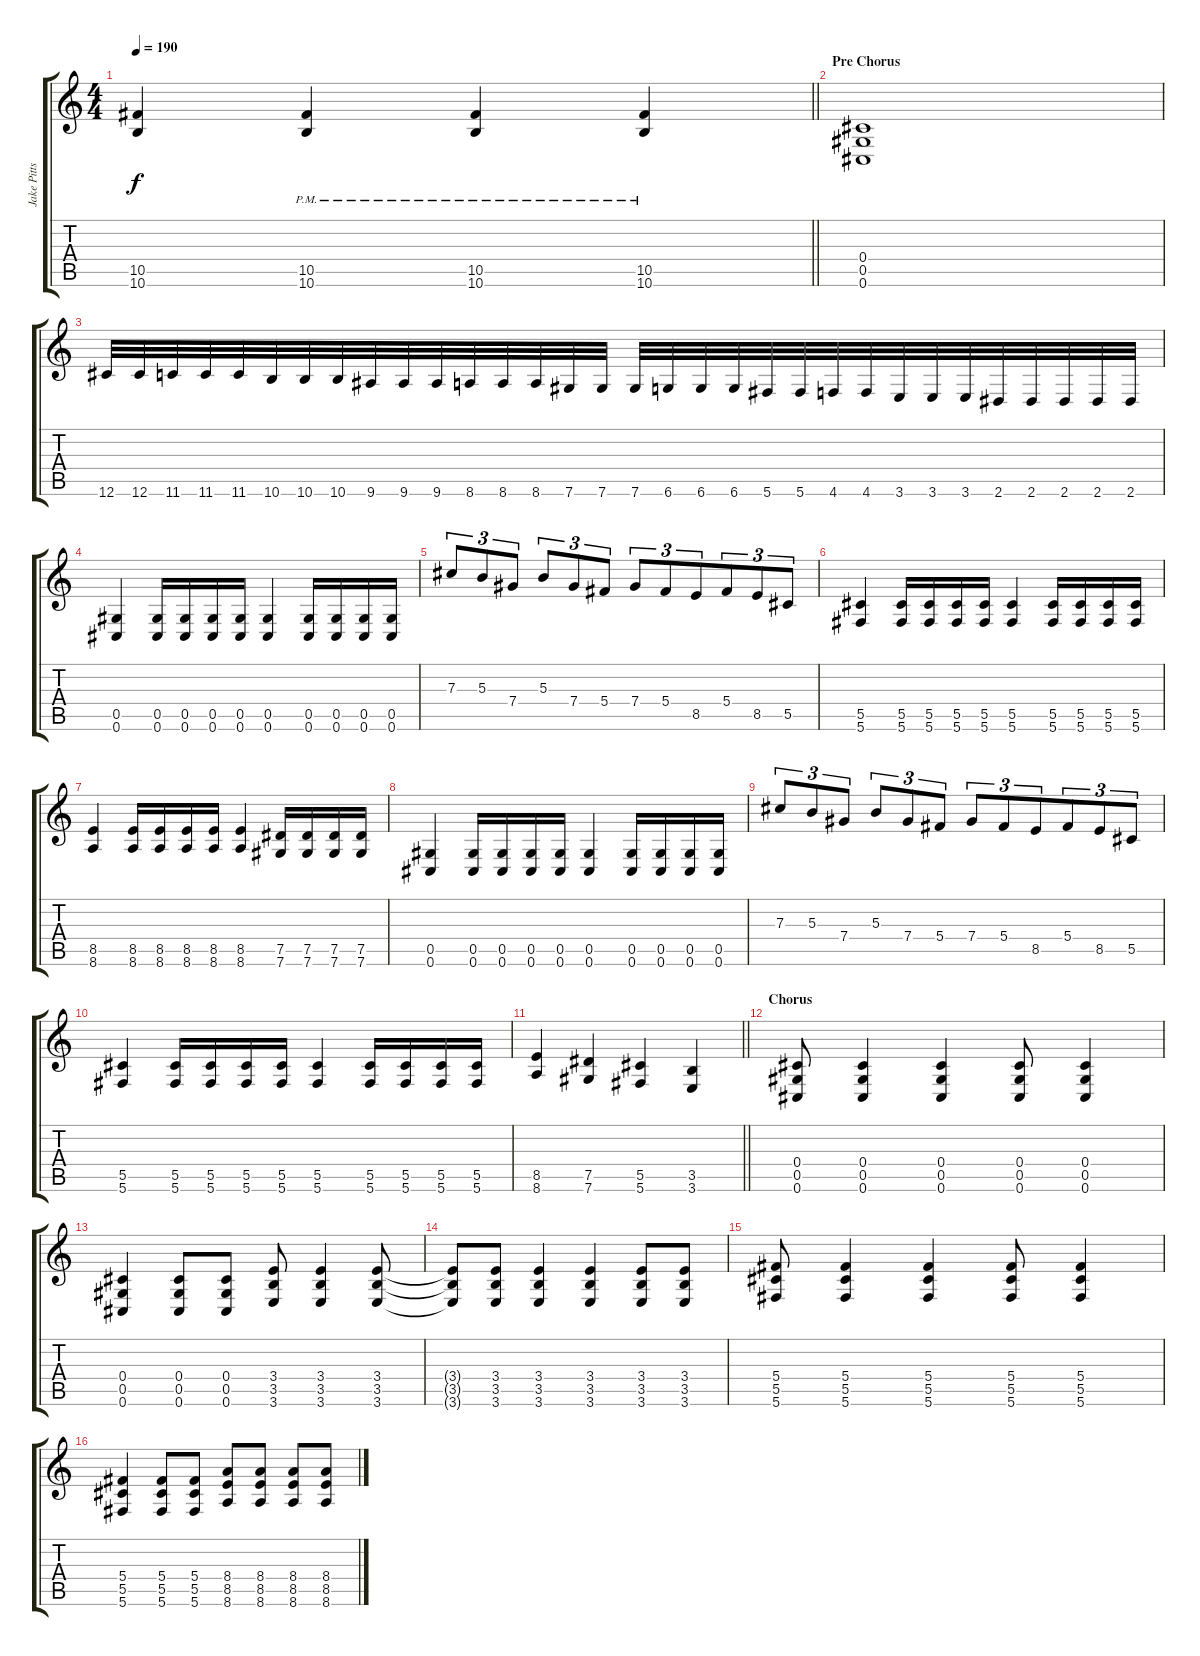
\track ("Jake Pitts(Solo)" "Jake Pitts") {instrument distortionguitar}
\staff {score tabs}
\tuning (Eb4 Bb3 Gb3 Db3 Ab2 Db2) {hide}
\ts (4 4)
\tempo 190
\clef g2
\barLineRight lightlight
\ks c
(10.5 10.6).4{dy f} (10.5{pm} 10.6{pm}).4 (10.5{pm} 10.6{pm}).4 (10.5{pm} 10.6{pm}).4 |
\section ("" "Pre Chorus")
(0.4 0.5 0.6).1 |
12.6.32{beam merge} 12.6.32 11.6.32 11.6.32 11.6.32{beam merge} 10.6.32 10.6.32 10.6.32{beam merge} 9.6.32 9.6.32{beam merge} 9.6.32 8.6.32 8.6.32 8.6.32 7.6.32 7.6.32 7.6.32{beam merge} 6.6.32 6.6.32 6.6.32 5.6.32 5.6.32 4.6.32 4.6.32{beam merge} 3.6.32 3.6.32{beam merge} 3.6.32 2.6.32 2.6.32 2.6.32 2.6.32{beam merge} 2.6.32 |
(0.5 0.6).4 (0.5 0.6).16{beam merge} (0.5 0.6).16 (0.5 0.6).16 (0.5 0.6).16{beam merge} (0.5 0.6).4 (0.5 0.6).16 (0.5 0.6).16{beam merge} (0.5 0.6).16{beam merge} (0.5 0.6).16 |
7.3.8{tu (3 2) beam merge} 5.3.8{tu (3 2)} 7.4.8{tu (3 2)} 5.3.8{tu (3 2)} 7.4.8{tu (3 2)} 5.4.8{tu (3 2)} 7.4.8{tu (3 2)} 5.4.8{tu (3 2)} 8.5.8{tu (3 2) beam merge} 5.4.8{tu (3 2) beam merge} 8.5.8{tu (3 2)} 5.5.8{tu (3 2)} |
(5.5 5.6).4 (5.5 5.6).16{beam merge} (5.5 5.6).16 (5.5 5.6).16 (5.5 5.6).16{beam merge} (5.5 5.6).4 (5.5 5.6).16 (5.5 5.6).16{beam merge} (5.5 5.6).16{beam merge} (5.5 5.6).16 |
(8.5 8.6).4 (8.5 8.6).16{beam merge} (8.5 8.6).16 (8.5 8.6).16 (8.5 8.6).16{beam merge} (8.5 8.6).4 (7.5 7.6).16 (7.5 7.6).16{beam merge} (7.5 7.6).16{beam merge} (7.5 7.6).16 |
(0.5 0.6).4 (0.5 0.6).16{beam merge} (0.5 0.6).16 (0.5 0.6).16 (0.5 0.6).16{beam merge} (0.5 0.6).4 (0.5 0.6).16 (0.5 0.6).16{beam merge} (0.5 0.6).16{beam merge} (0.5 0.6).16 |
7.3.8{tu (3 2) beam merge} 5.3.8{tu (3 2)} 7.4.8{tu (3 2)} 5.3.8{tu (3 2)} 7.4.8{tu (3 2)} 5.4.8{tu (3 2)} 7.4.8{tu (3 2)} 5.4.8{tu (3 2)} 8.5.8{tu (3 2) beam merge} 5.4.8{tu (3 2) beam merge} 8.5.8{tu (3 2)} 5.5.8{tu (3 2)} |
(5.5 5.6).4 (5.5 5.6).16{beam merge} (5.5 5.6).16 (5.5 5.6).16 (5.5 5.6).16{beam merge} (5.5 5.6).4 (5.5 5.6).16 (5.5 5.6).16{beam merge} (5.5 5.6).16{beam merge} (5.5 5.6).16 |
\barLineRight lightlight
(8.5 8.6).4 (7.5 7.6).4 (5.5 5.6).4 (3.5 3.6).4 |
\section ("" "Chorus")
(0.4 0.5 0.6).8 (0.4 0.5 0.6).4 (0.4 0.5 0.6).4 (0.4 0.5 0.6).8 (0.4 0.5 0.6).4 |
(0.4 0.5 0.6).4 (0.4 0.5 0.6).8 (0.4 0.5 0.6).8 (3.4 3.5 3.6).8 (3.4 3.5 3.6).4 (3.4 3.5 3.6).8 |
(3.4{t} 3.5{t} 3.6{t}).8 (3.4 3.5 3.6).8 (3.4 3.5 3.6).4 (3.4 3.5 3.6).4 (3.4 3.5 3.6).8 (3.4 3.5 3.6).8 |
(5.4 5.5 5.6).8 (5.4 5.5 5.6).4 (5.4 5.5 5.6).4 (5.4 5.5 5.6).8 (5.4 5.5 5.6).4 |
(5.4 5.5 5.6).4 (5.4 5.5 5.6).8 (5.4 5.5 5.6).8 (8.4 8.5 8.6).8 (8.4 8.5 8.6).8 (8.4 8.5 8.6).8 (8.4 8.5 8.6).8
